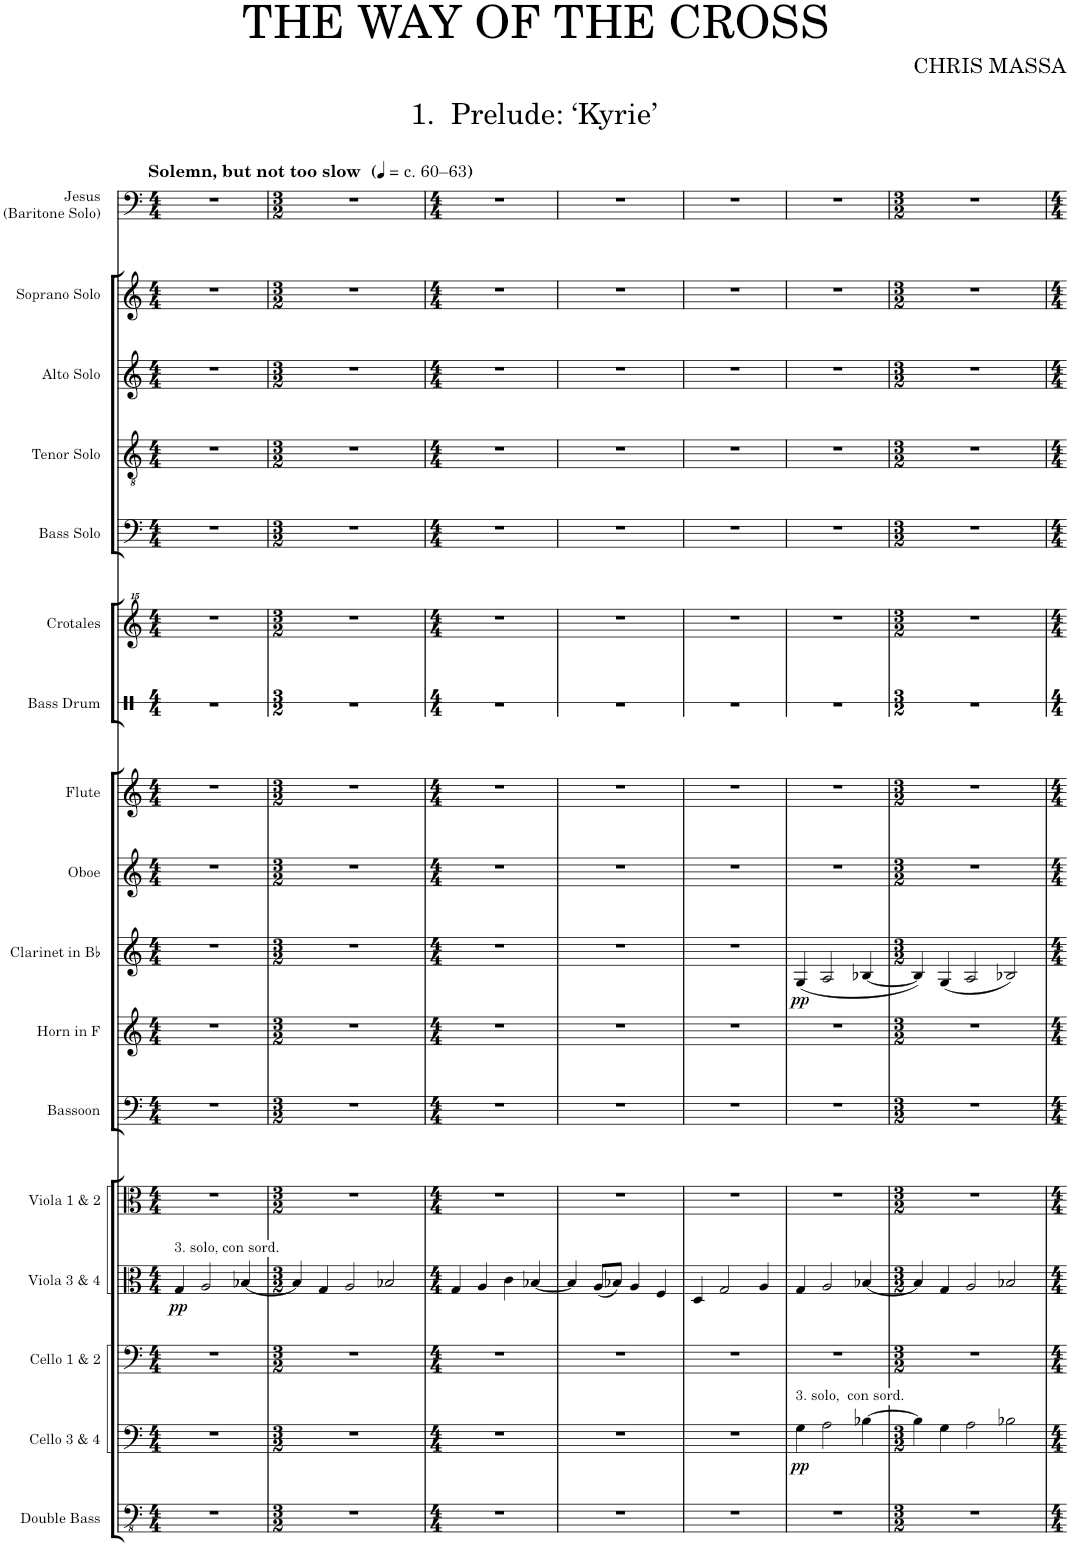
**kern	**kern	**dynam	**kern	**kern	**dynam	**kern	**kern	**kern	**kern	**dynam	**kern	**kern	**kern	**kern	**kern	**kern	**kern	**kern	**kern
*part17	*part16	*part16	*part15	*part14	*part14	*part13	*part12	*part11	*part10	*part10	*part9	*part8	*part7	*part6	*part5	*part4	*part3	*part2	*part1
*staff17	*staff16	*staff16	*staff15	*staff14	*staff14	*staff13	*staff12	*staff11	*staff10	*staff10	*staff9	*staff8	*staff7	*staff6	*staff5	*staff4	*staff3	*staff2	*staff1
*I"Double Bass	*I"Cello 3 &amp; 4	*	*I"Cello 1 &amp; 2	*I"Viola 3 &amp; 4	*	*I"Viola 1 &amp; 2	*I"Bassoon	*I"Horn in F	*I"Clarinet in Bb	*	*I"Oboe	*I"Flute	*I"Bass Drum	*I"Crotales	*I"Bass Solo	*I"Tenor Solo	*I"Alto Solo	*I"Soprano Solo	*I"Jesus (Baritone Solo)
*I'D.B.	*	*	*	*I'Vla. 3 &amp; 4	*	*I'Vla. 1 &amp; 2	*I'Bsn.	*I'Hn. in F	*I'Cl. in Bb	*	*I'Ob.	*I'Fl.	*I'B.D.	*I'Crot.	*I'B. Solo	*I'T. Solo	*I'A. Solo	*I'S. Solo	*I'Jesus
*	*	*	*	*	*	*	*	*	*	*	*	*	*stria1	*	*	*	*	*	*
*clefFv4	*clefF4	*	*clefF4	*clefC3	*	*clefC3	*clefF4	*clefG2	*clefG2	*	*clefG2	*clefG2	*clefX	*clefG^^2	*clefF4	*clefGv2	*clefG2	*clefG2	*clefF4
*	*	*	*	*	*	*	*	*Trd4c7	*Trd1c2	*	*	*	*	*	*	*	*	*	*
*k[]	*k[]	*	*k[]	*k[]	*	*k[]	*k[]	*k[]	*k[]	*	*k[]	*k[]	*k[]	*k[]	*k[]	*k[]	*k[]	*k[]	*k[]
*M4/4	*M4/4	*	*M4/4	*M4/4	*	*M4/4	*M4/4	*M4/4	*M4/4	*	*M4/4	*M4/4	*M4/4	*M4/4	*M4/4	*M4/4	*M4/4	*M4/4	*M4/4
=1	=1	=1	=1	=1	=1	=1	=1	=1	=1	=1	=1	=1	=1	=1	=1	=1	=1	=1	=1
!	!	!	!	!	!	!	!	!	!	!	!	!	!	!	!	!	!	!	!LO:TX:a:B:t=Solemn, but not too slow  (
!	!	!	!	!	!	!	!	!	!	!	!	!	!	!	!	!	!	!	!LO:TX:a:t=c. 60–63
!	!	!	!	!	!	!	!	!	!	!	!	!	!	!	!	!	!	!	!LO:TX:a:B:t=)
!	!	!	!	!LO:TX:a:t=3. solo, con sord.	!	!	!	!	!	!	!	!	!	!	!	!	!	!	!
!	!	!	!	!	!LO:DY:b	!	!	!	!	!	!	!	!	!	!	!	!	!	!
1r	1r	.	1r	4G/	pp	1r	1r	1r	1r	.	1r	1r	1r	1r	1r	1r	1r	1r	1r
.	.	.	.	2A/	.	.	.	.	.	.	.	.	.	.	.	.	.	.	.
.	.	.	.	[4B-X/	.	.	.	.	.	.	.	.	.	.	.	.	.	.	.
=2	=2	=2	=2	=2	=2	=2	=2	=2	=2	=2	=2	=2	=2	=2	=2	=2	=2	=2	=2
*M3/2	*M3/2	*	*M3/2	*M3/2	*	*M3/2	*M3/2	*M3/2	*M3/2	*	*M3/2	*M3/2	*M3/2	*M3/2	*M3/2	*M3/2	*M3/2	*M3/2	*M3/2
1.r	1.r	.	1.r	4B-/]	.	1.r	1.r	1.r	1.r	.	1.r	1.r	1.r	1.r	1.r	1.r	1.r	1.r	1.r
.	.	.	.	4G/	.	.	.	.	.	.	.	.	.	.	.	.	.	.	.
.	.	.	.	2A/	.	.	.	.	.	.	.	.	.	.	.	.	.	.	.
.	.	.	.	2B-X/	.	.	.	.	.	.	.	.	.	.	.	.	.	.	.
=3	=3	=3	=3	=3	=3	=3	=3	=3	=3	=3	=3	=3	=3	=3	=3	=3	=3	=3	=3
*M4/4	*M4/4	*	*M4/4	*M4/4	*	*M4/4	*M4/4	*M4/4	*M4/4	*	*M4/4	*M4/4	*M4/4	*M4/4	*M4/4	*M4/4	*M4/4	*M4/4	*M4/4
1r	1r	.	1r	4G/	.	1r	1r	1r	1r	.	1r	1r	1r	1r	1r	1r	1r	1r	1r
.	.	.	.	4A/	.	.	.	.	.	.	.	.	.	.	.	.	.	.	.
.	.	.	.	4c\	.	.	.	.	.	.	.	.	.	.	.	.	.	.	.
.	.	.	.	[4B-X/	.	.	.	.	.	.	.	.	.	.	.	.	.	.	.
=4	=4	=4	=4	=4	=4	=4	=4	=4	=4	=4	=4	=4	=4	=4	=4	=4	=4	=4	=4
1r	1r	.	1r	4B-/]	.	1r	1r	1r	1r	.	1r	1r	1r	1r	1r	1r	1r	1r	1r
.	.	.	.	(8A/L	.	.	.	.	.	.	.	.	.	.	.	.	.	.	.
.	.	.	.	8B-X/J)	.	.	.	.	.	.	.	.	.	.	.	.	.	.	.
.	.	.	.	4A/	.	.	.	.	.	.	.	.	.	.	.	.	.	.	.
.	.	.	.	4F/	.	.	.	.	.	.	.	.	.	.	.	.	.	.	.
=5	=5	=5	=5	=5	=5	=5	=5	=5	=5	=5	=5	=5	=5	=5	=5	=5	=5	=5	=5
1r	1r	.	1r	4D/	.	1r	1r	1r	1r	.	1r	1r	1r	1r	1r	1r	1r	1r	1r
.	.	.	.	2G/	.	.	.	.	.	.	.	.	.	.	.	.	.	.	.
.	.	.	.	4A/	.	.	.	.	.	.	.	.	.	.	.	.	.	.	.
=6	=6	=6	=6	=6	=6	=6	=6	=6	=6	=6	=6	=6	=6	=6	=6	=6	=6	=6	=6
!	!LO:TX:a:t=3. solo,  con sord.	!	!	!	!	!	!	!	!	!	!	!	!	!	!	!	!	!	!
!	!	!LO:DY:b	!	!	!	!	!	!	!	!LO:DY:b	!	!	!	!	!	!	!	!	!
1r	4G\	pp	1r	4G/	.	1r	1r	1r	(4G/	pp	1r	1r	1r	1r	1r	1r	1r	1r	1r
.	2A\	.	.	2A/	.	.	.	.	2A/	.	.	.	.	.	.	.	.	.	.
.	[4B-X\	.	.	[4B-X/	.	.	.	.	[4B-X/	.	.	.	.	.	.	.	.	.	.
=7	=7	=7	=7	=7	=7	=7	=7	=7	=7	=7	=7	=7	=7	=7	=7	=7	=7	=7	=7
*M3/2	*M3/2	*	*M3/2	*M3/2	*	*M3/2	*M3/2	*M3/2	*M3/2	*	*M3/2	*M3/2	*M3/2	*M3/2	*M3/2	*M3/2	*M3/2	*M3/2	*M3/2
1.r	4B-\]	.	1.r	4B-/]	.	1.r	1.r	1.r	4B-/])	.	1.r	1.r	1.r	1.r	1.r	1.r	1.r	1.r	1.r
.	4G\	.	.	4G/	.	.	.	.	(4G/	.	.	.	.	.	.	.	.	.	.
.	2A\	.	.	2A/	.	.	.	.	2A/	.	.	.	.	.	.	.	.	.	.
.	2B-X\	.	.	2B-X/	.	.	.	.	2B-X/)	.	.	.	.	.	.	.	.	.	.
=	=	=	=	=	=	=	=	=	=	=	=	=	=	=	=	=	=	=	=
*-	*-	*-	*-	*-	*-	*-	*-	*-	*-	*-	*-	*-	*-	*-	*-	*-	*-	*-	*-
